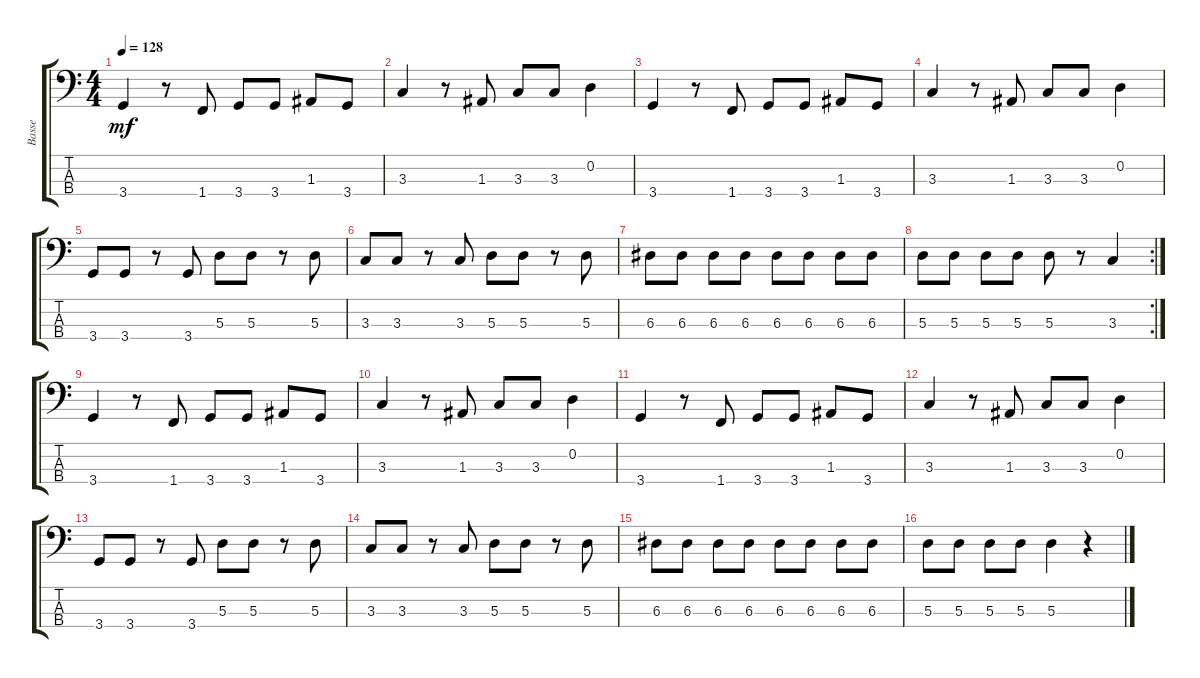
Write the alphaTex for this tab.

\track ("Basse" "Basse") {instrument electricbassfinger}
\staff {score tabs}
\tuning (G2 D2 A1 E1) {hide}
\ts (4 4)
\tempo 128
\clef f4
\ks c
3.4.4{dy mf} r.8 1.4.8 3.4.8 3.4.8 1.3.8 3.4.8 |
3.3.4 r.8 1.3.8 3.3.8 3.3.8 0.2.4 |
3.4.4 r.8 1.4.8 3.4.8 3.4.8 1.3.8 3.4.8 |
3.3.4 r.8 1.3.8 3.3.8 3.3.8 0.2.4 |
3.4.8 3.4.8 r.8 3.4.8 5.3.8 5.3.8 r.8 5.3.8 |
3.3.8 3.3.8 r.8 3.3.8 5.3.8 5.3.8 r.8 5.3.8 |
6.3.8 6.3.8 6.3.8 6.3.8 6.3.8 6.3.8 6.3.8 6.3.8 |
\rc 2
5.3.8 5.3.8 5.3.8 5.3.8 5.3.8 r.8 3.3.4 |
3.4.4 r.8 1.4.8 3.4.8 3.4.8 1.3.8 3.4.8 |
3.3.4 r.8 1.3.8 3.3.8 3.3.8 0.2.4 |
3.4.4 r.8 1.4.8 3.4.8 3.4.8 1.3.8 3.4.8 |
3.3.4 r.8 1.3.8 3.3.8 3.3.8 0.2.4 |
3.4.8 3.4.8 r.8 3.4.8 5.3.8 5.3.8 r.8 5.3.8 |
3.3.8 3.3.8 r.8 3.3.8 5.3.8 5.3.8 r.8 5.3.8 |
6.3.8 6.3.8 6.3.8 6.3.8 6.3.8 6.3.8 6.3.8 6.3.8 |
5.3.8 5.3.8 5.3.8 5.3.8 5.3.4 r.4
